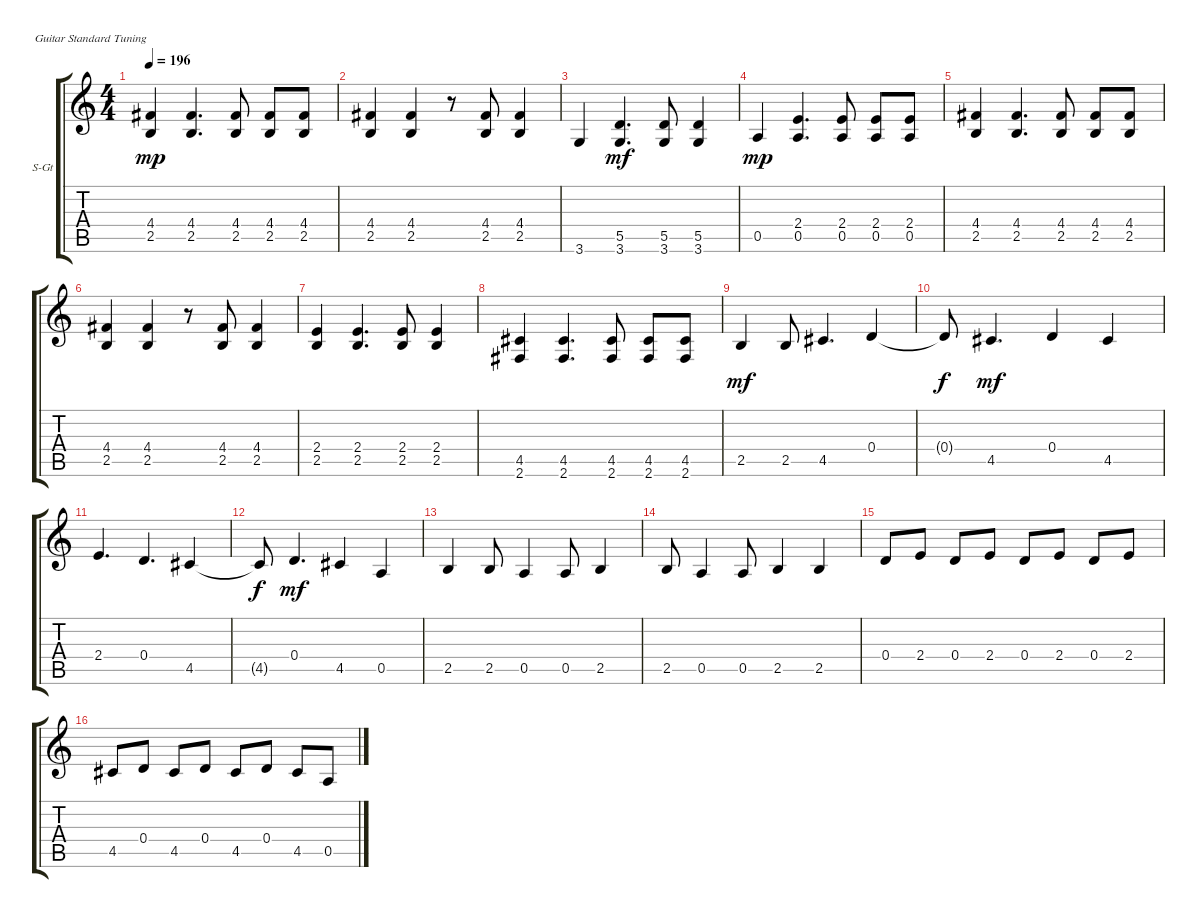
\bracketExtendMode groupsimilarinstruments
\firstSystemTrackNameOrientation horizontal
\otherSystemsTrackNameOrientation horizontal
\track ("PM (Guitar)" "S-Gt") {instrument acousticguitarsteel}
\staff {score tabs}
\tuning (E4 B3 G3 D3 A2 E2)
\ts (4 4)
\tempo 196
\clef g2
\ks c
(4.4 2.5).4{dy mp} (4.4 2.5).4{d} (4.4 2.5).8 (4.4 2.5).8 (4.4 2.5).8 |
(4.4 2.5).4 (4.4 2.5).4 r.8 (4.4 2.5).8 (4.4 2.5).4 |
3.6.4 (3.6 5.5).4{d dy mf} (3.6 5.5).8 (3.6 5.5).4 |
0.5.4{dy mp} (2.4 0.5).4{d} (2.4 0.5).8 (2.4 0.5).8 (2.4 0.5).8 |
(4.4 2.5).4 (4.4 2.5).4{d} (4.4 2.5).8 (4.4 2.5).8 (4.4 2.5).8 |
(4.4 2.5).4 (4.4 2.5).4 r.8 (4.4 2.5).8 (4.4 2.5).4 |
(2.4 2.5).4 (2.4 2.5).4{d} (2.4 2.5).8 (2.4 2.5).4 |
(4.5 2.6).4 (4.5 2.6).4{d} (4.5 2.6).8 (4.5 2.6).8 (4.5 2.6).8 |
2.5.4{dy mf} 2.5.8 4.5.4{d} 0.4.4 |
0.4{t}.8{dy f} 4.5.4{d dy mf} 0.4.4 4.5.4 |
2.4.4{d} 0.4.4{d} 4.5.4 |
4.5{t}.8{dy f} 0.4.4{d dy mf} 4.5.4 0.5.4 |
2.5.4 2.5.8 0.5.4 0.5.8 2.5.4 |
2.5.8 0.5.4 0.5.8 2.5.4 2.5.4 |
0.4.8 2.4.8 0.4.8 2.4.8 0.4.8 2.4.8 0.4.8 2.4.8 |
4.5.8 0.4.8 4.5.8 0.4.8 4.5.8 0.4.8 4.5.8 0.5.8
